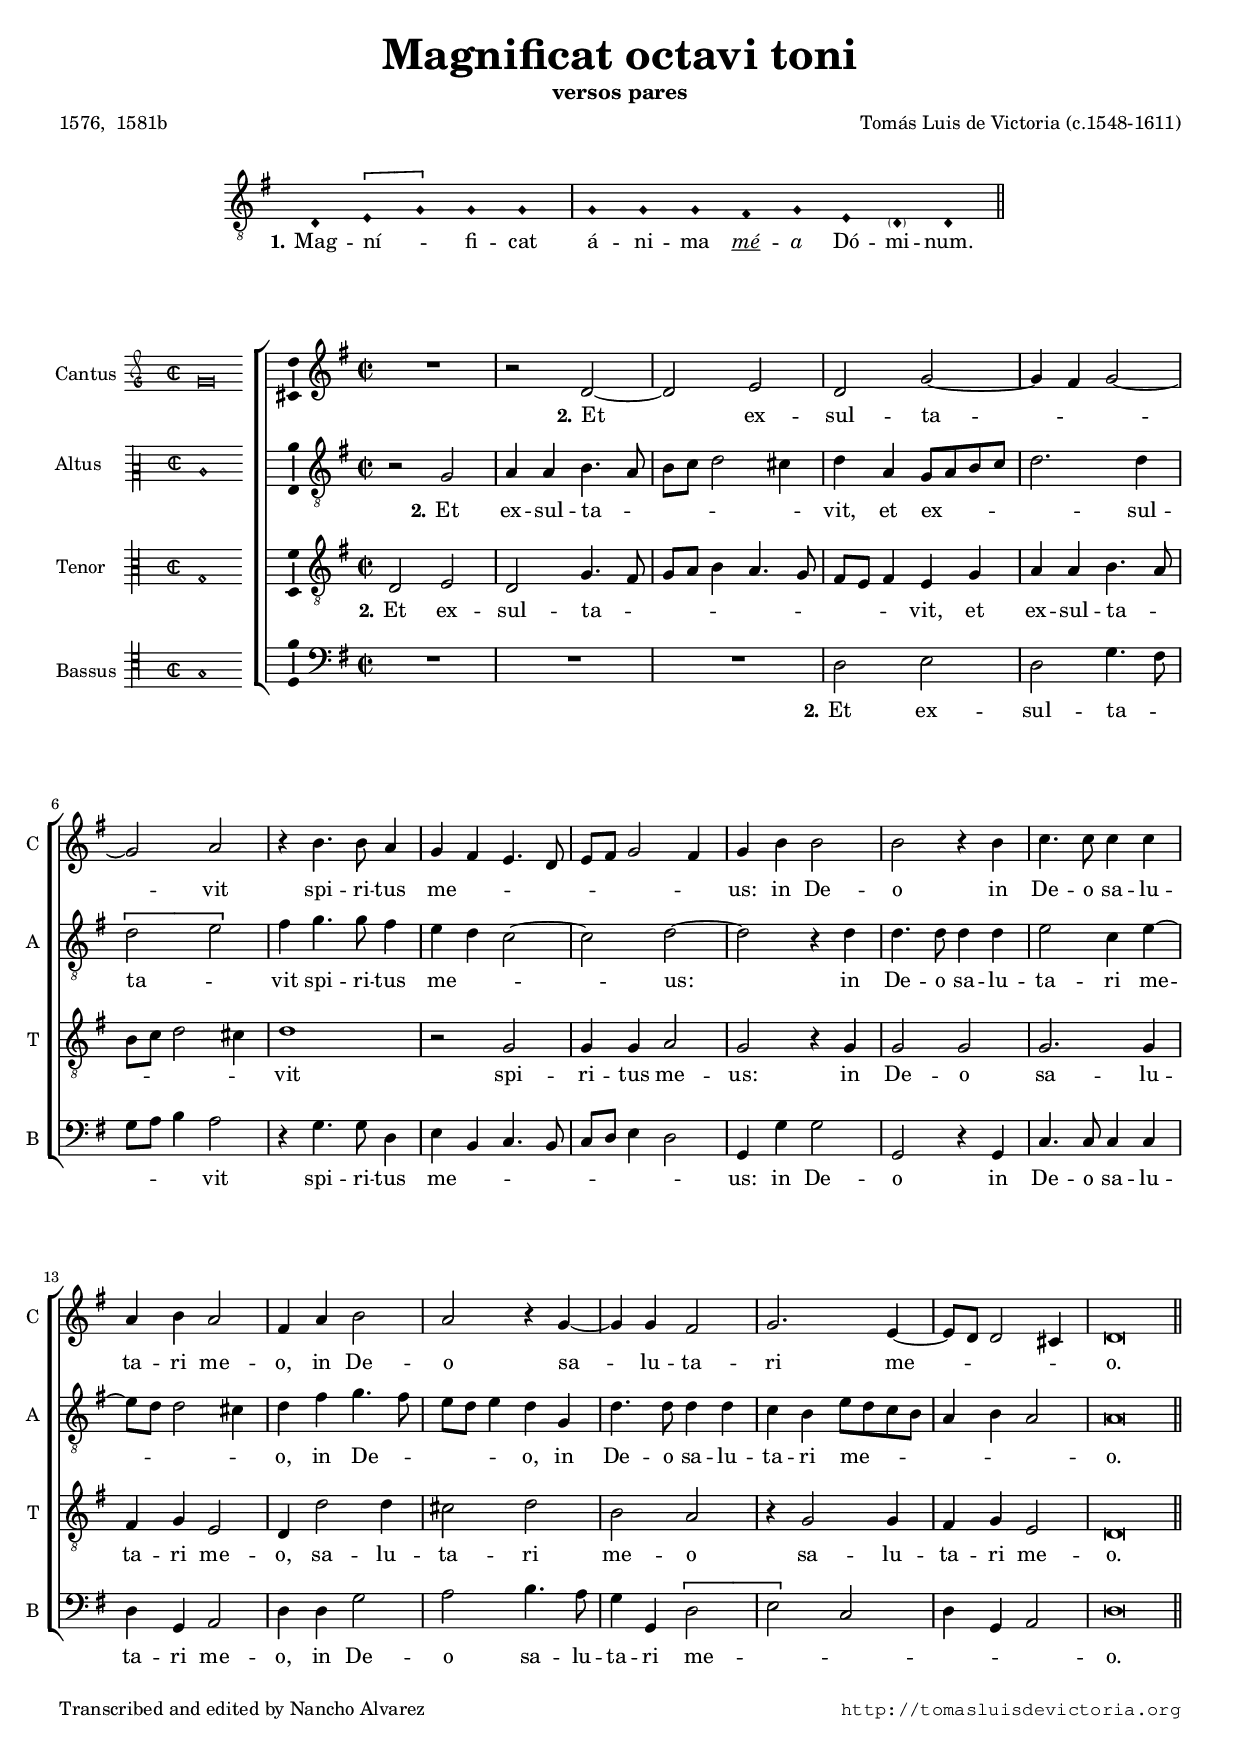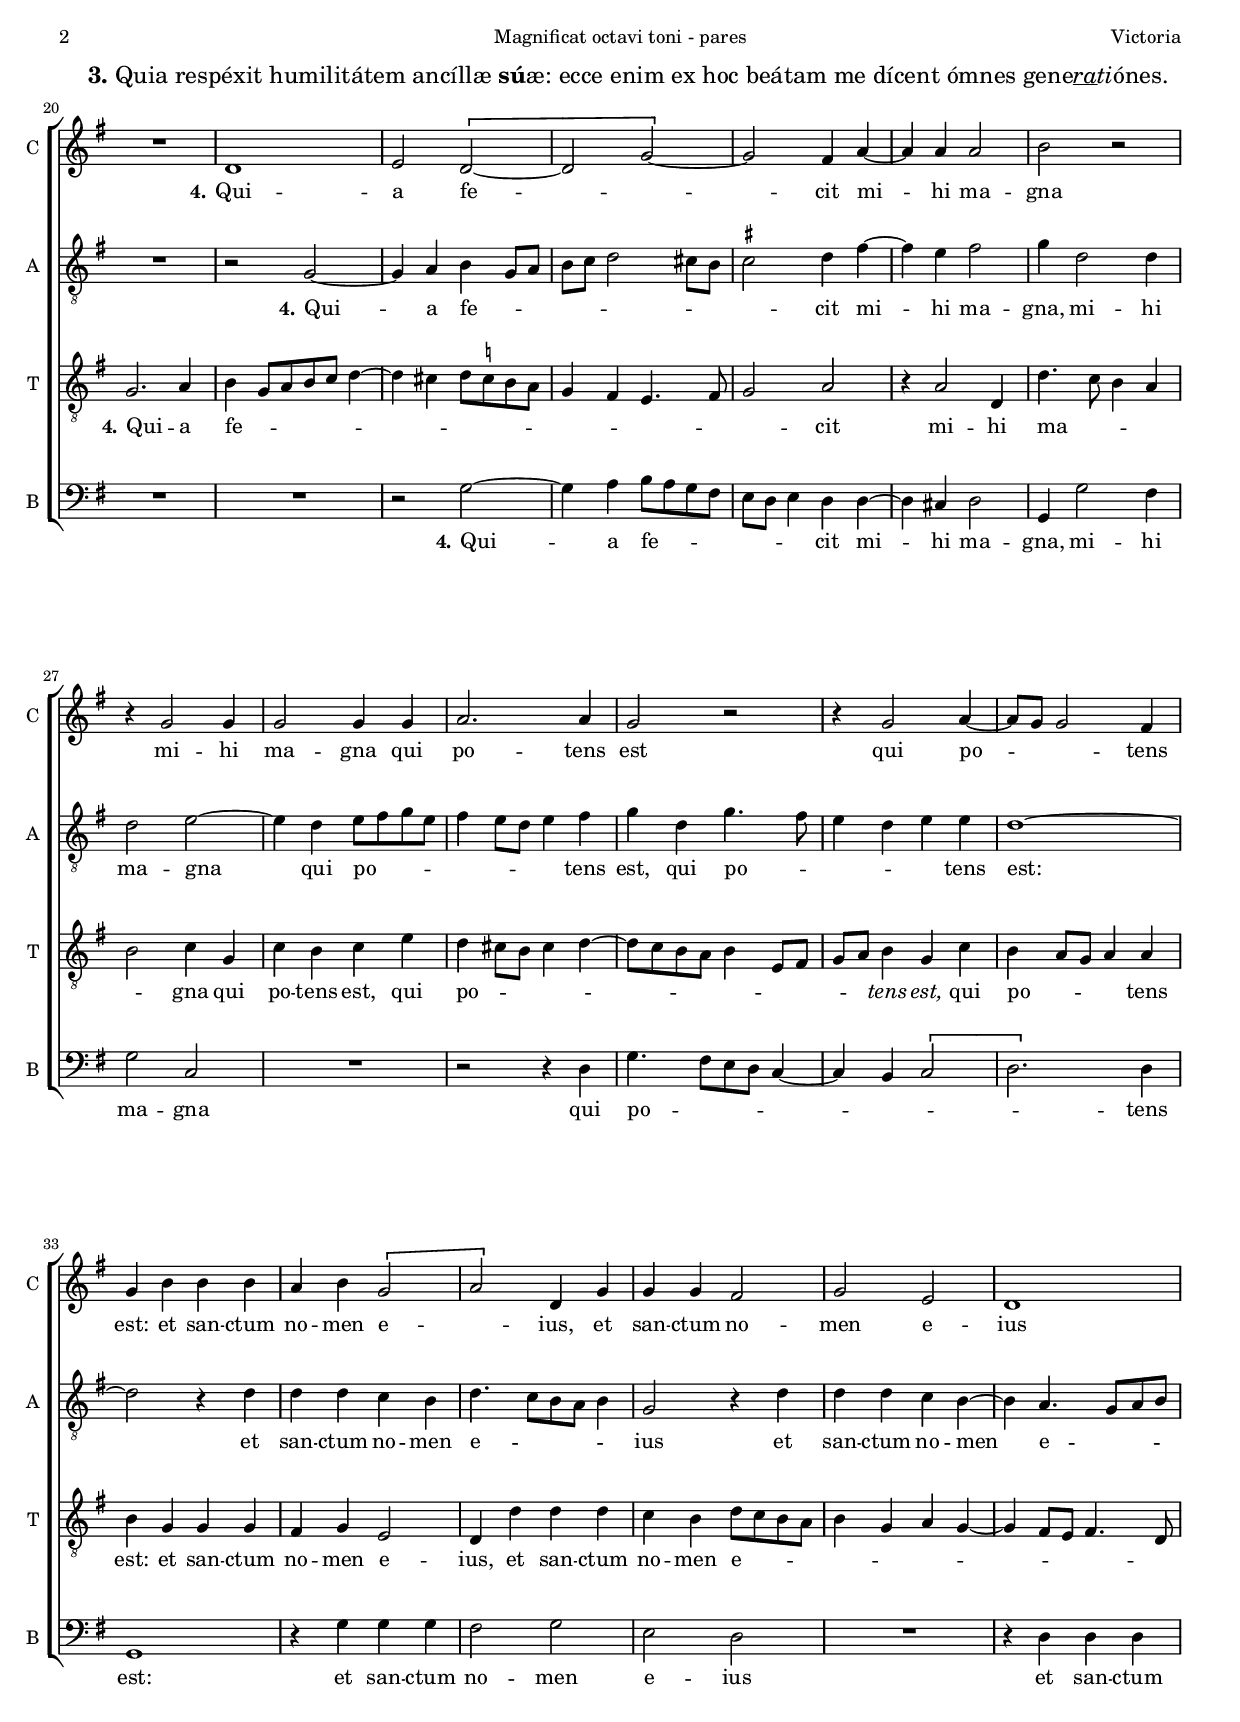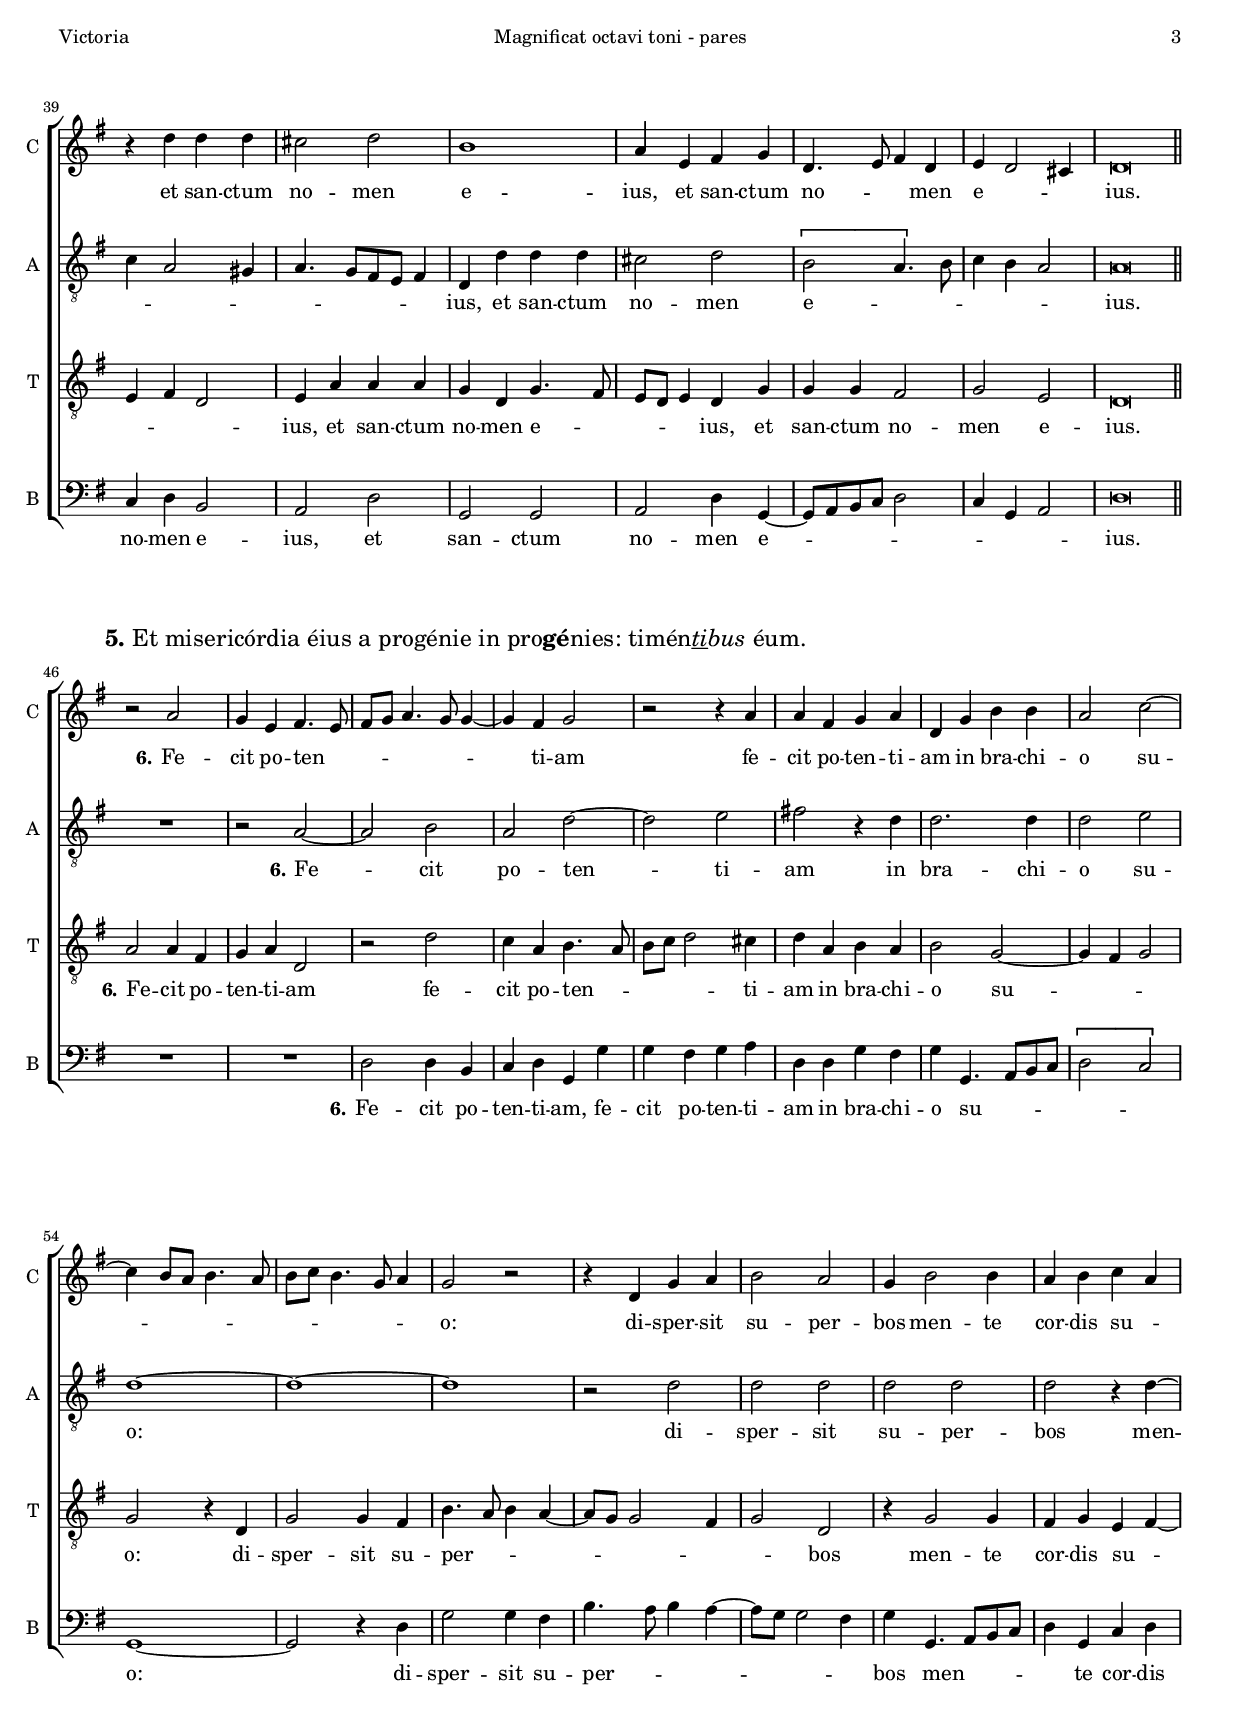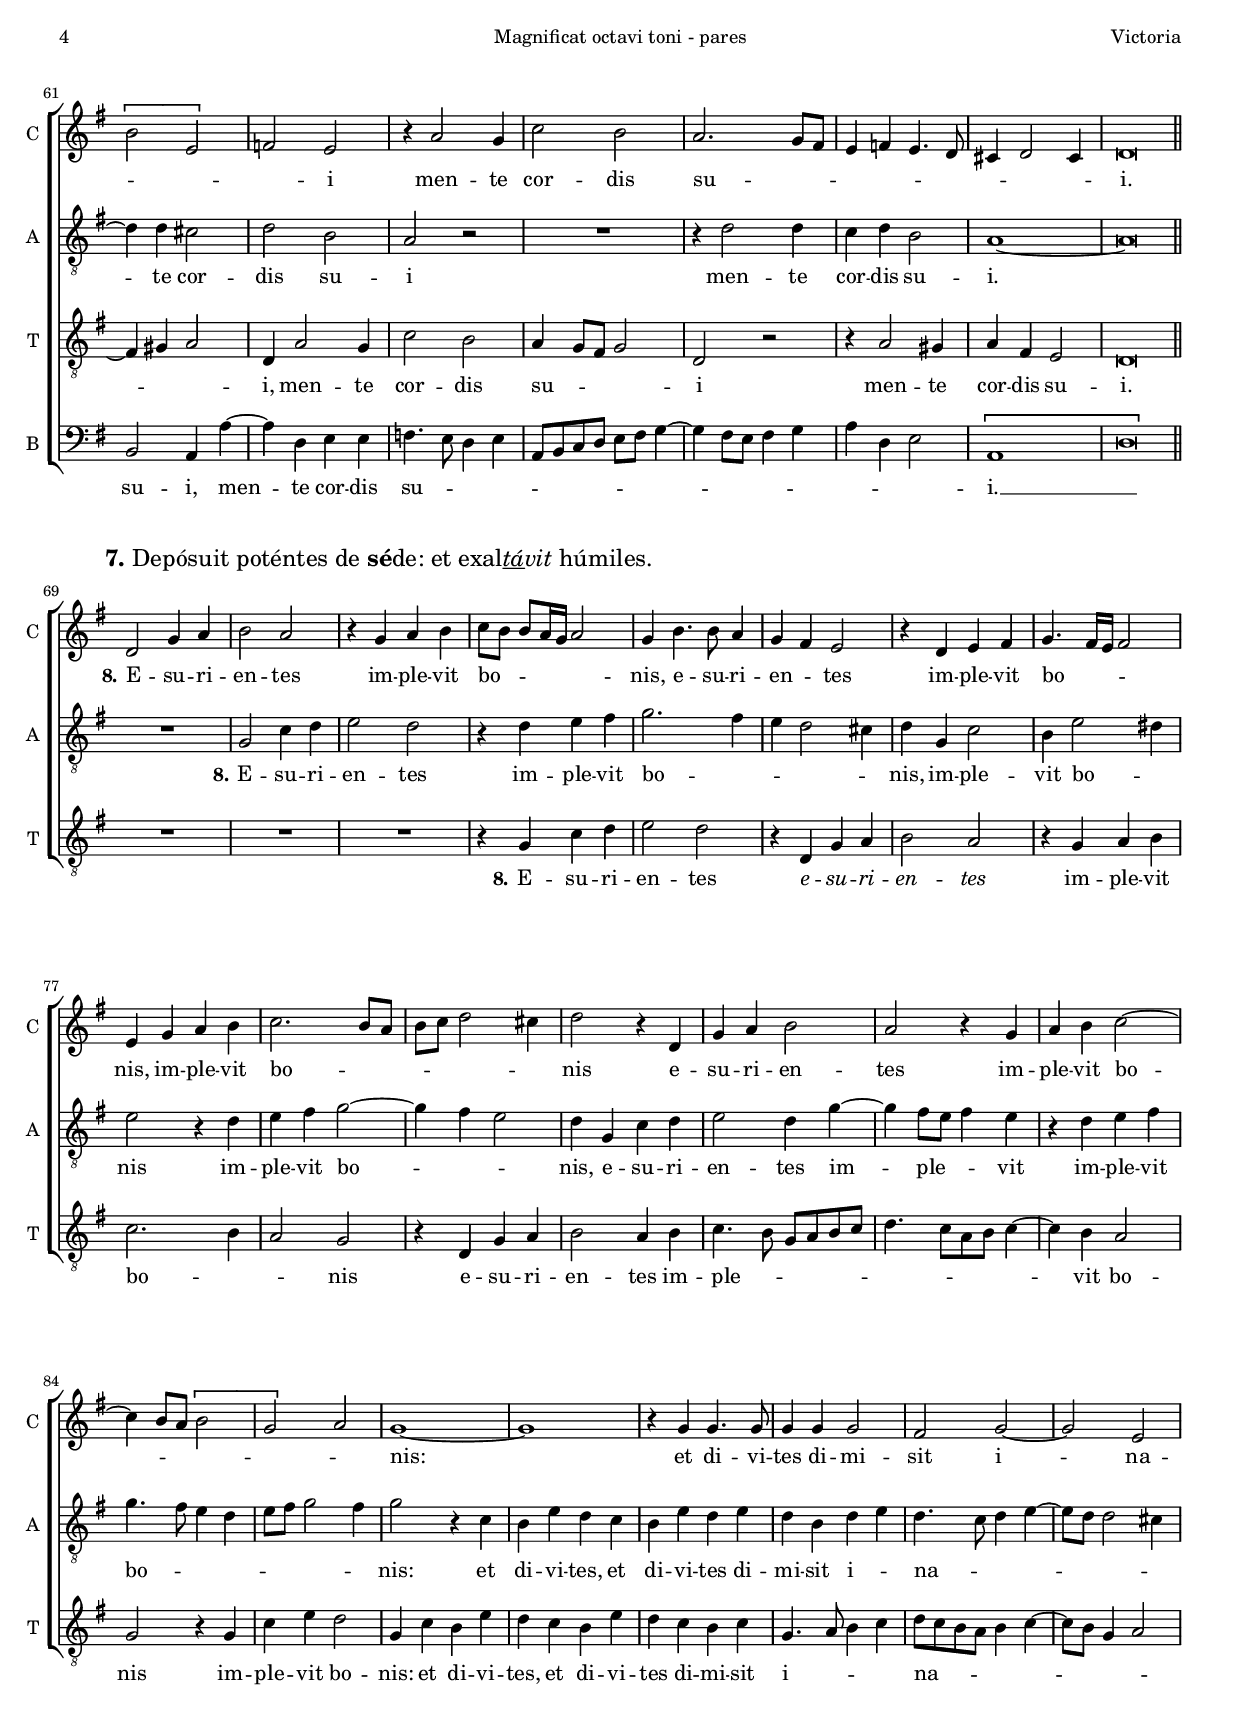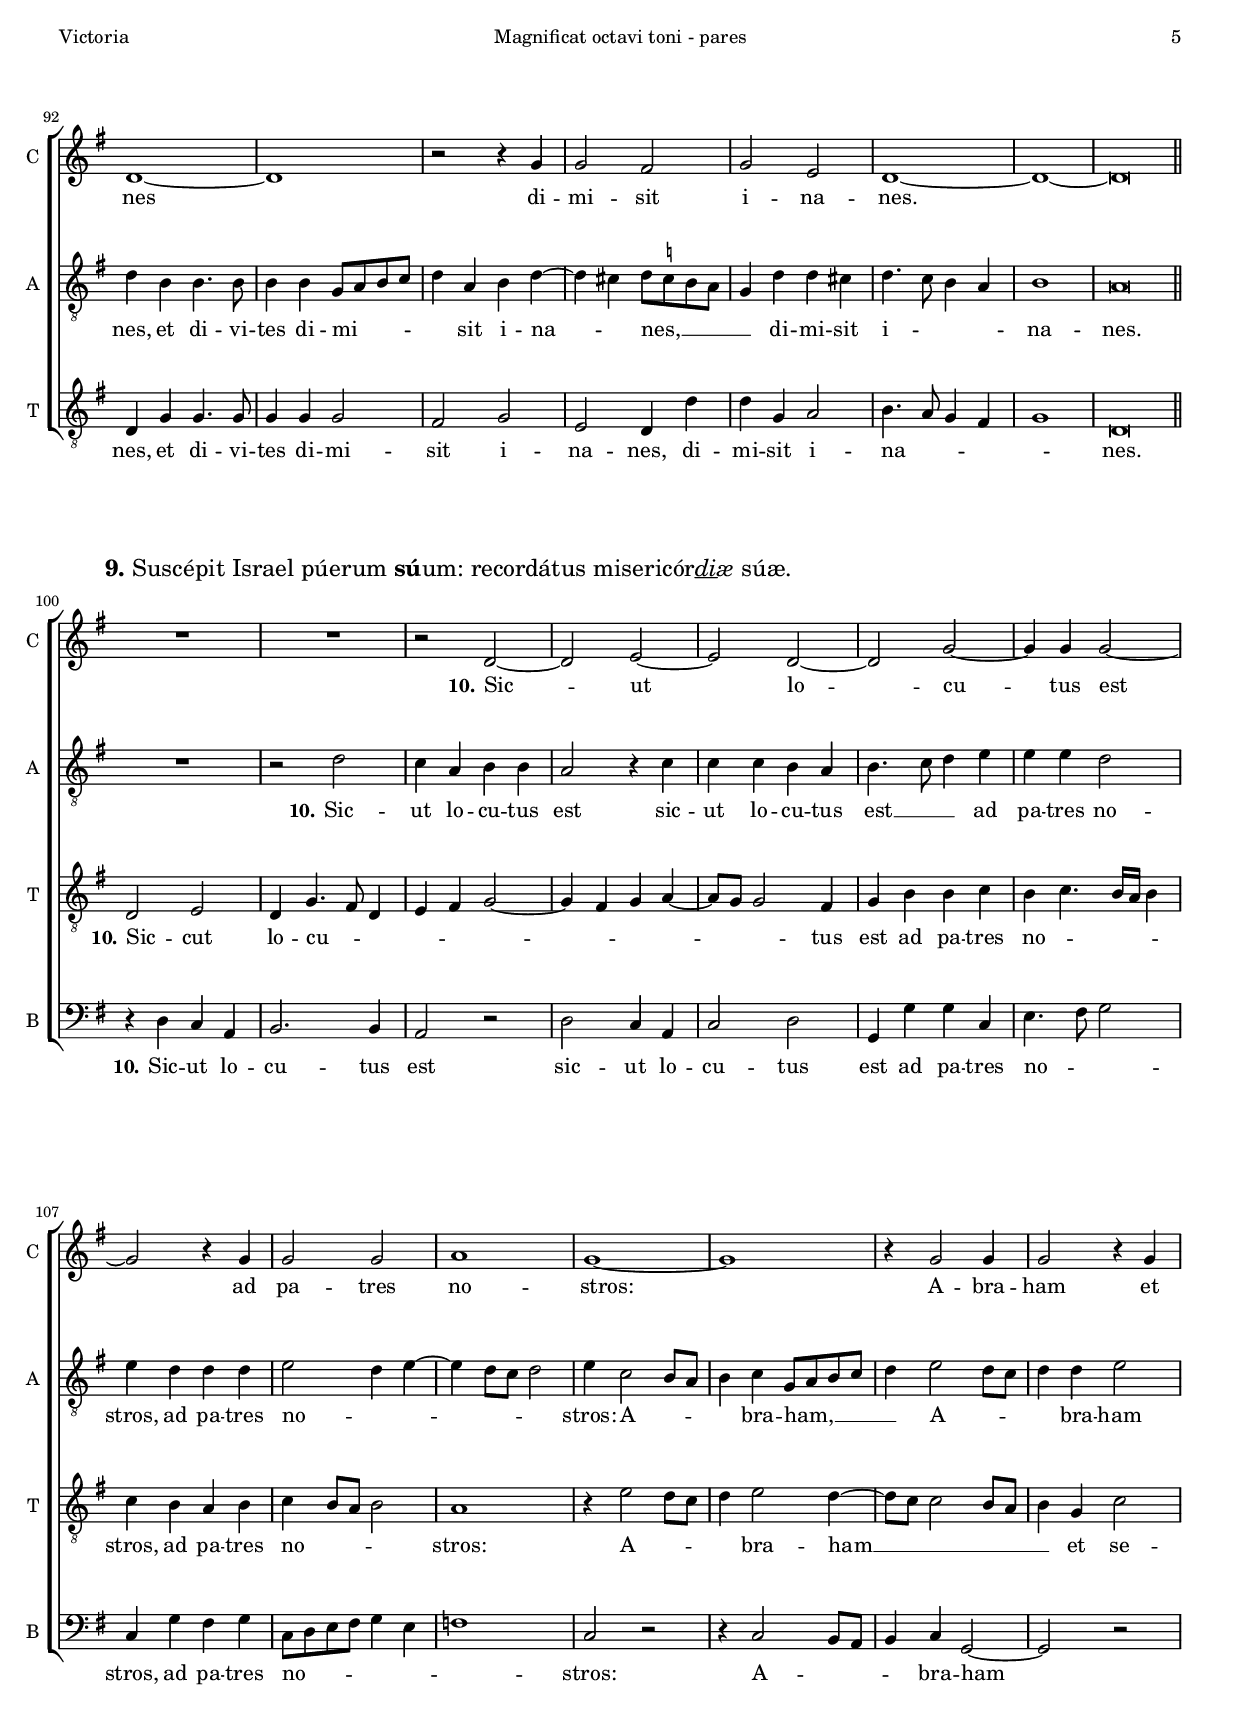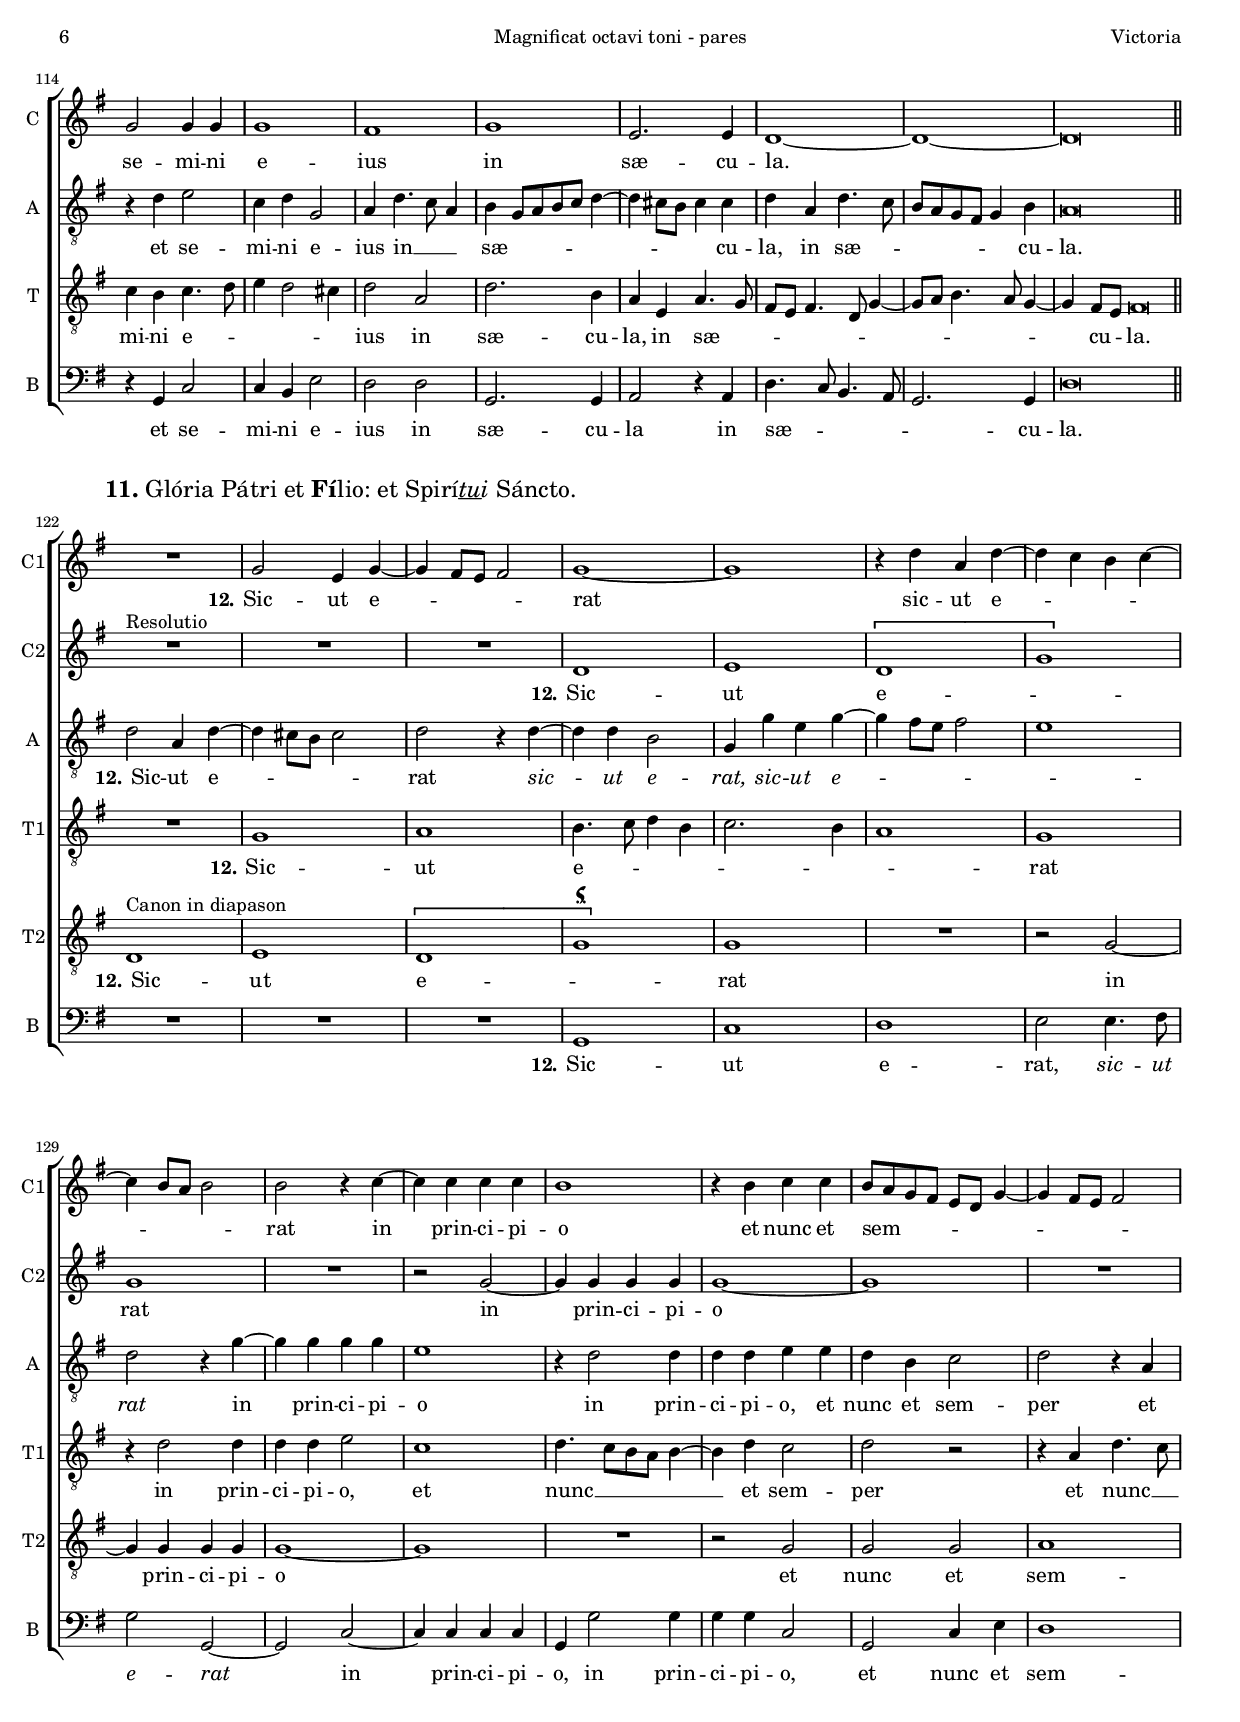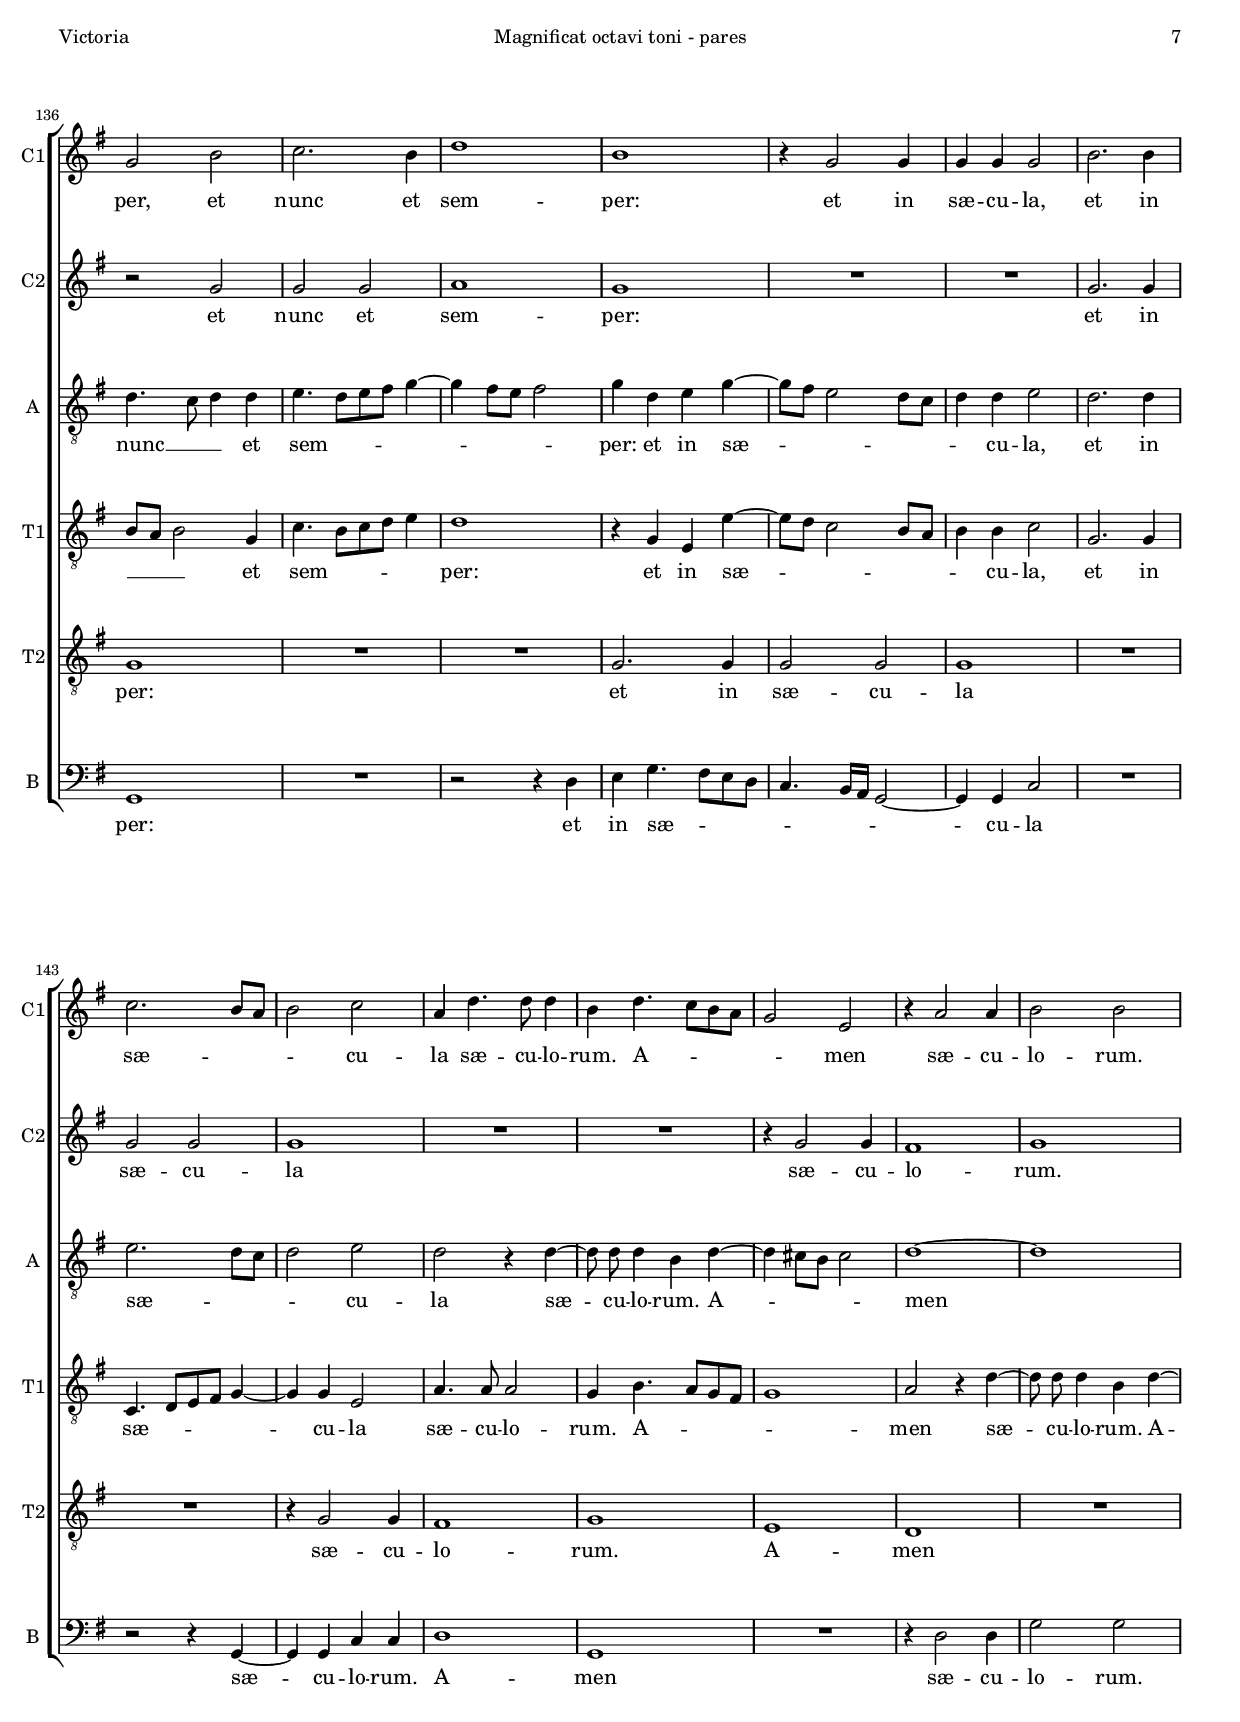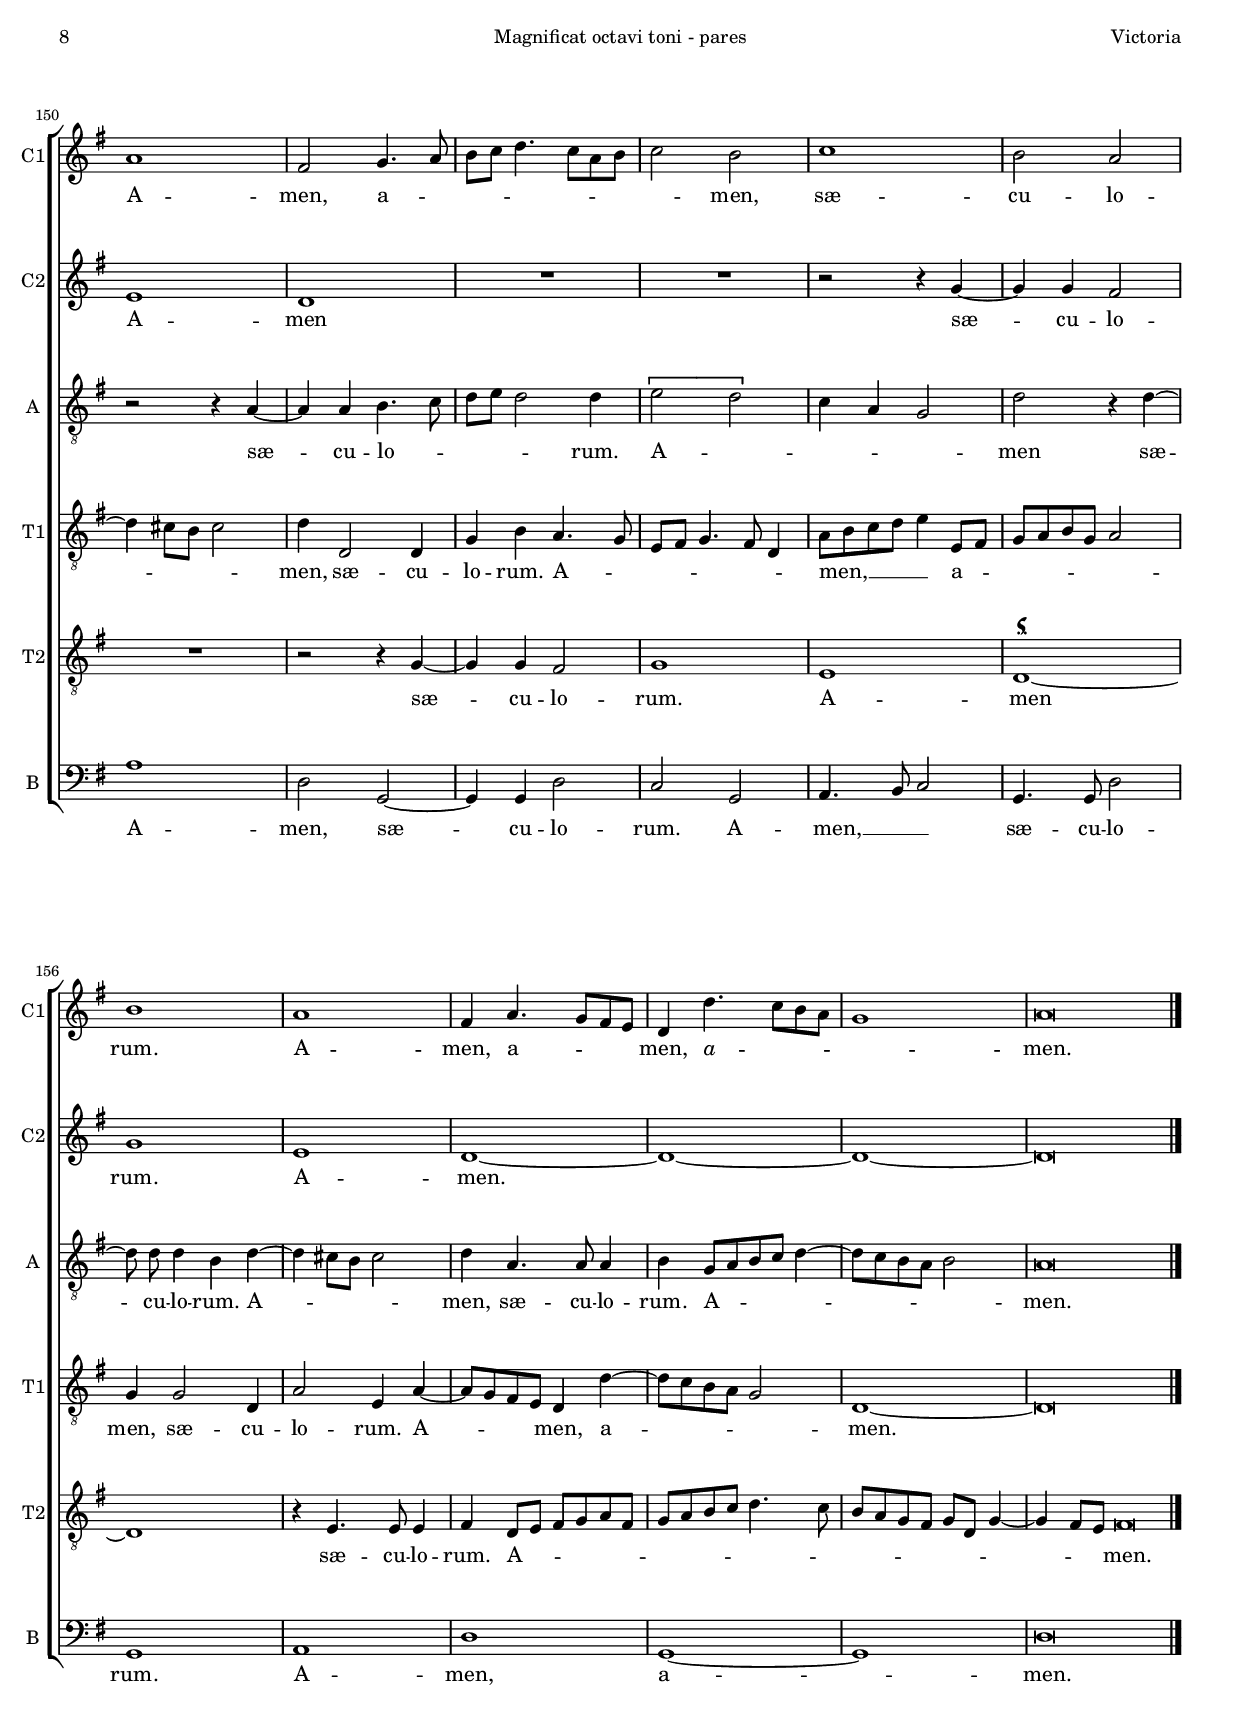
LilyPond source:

\version "2.18.0"

#(set-default-paper-size "a4")
#(set-global-staff-size 16.4)
#(ly:set-option 'point-and-click #f)
%mobile -s13.7 -i2.5 -m7

% Revisados los magnificat de 1581b en verano de 2023 con ayuda de Akari

italicas=\override LyricText.font-shape = #'italic
rectas=\override LyricText.font-shape = #'upright
ss=\once \set suggestAccidentals = ##t
incipitwidth = 20
mtempo={\tempo 4 = 100}
mtempob={\tempo 4 = 50}
mtempoc={\tempo 4 = 150}
mt=#(define-music-function (offset) (number?) ; move lyric text
      #{ \once \override LyricText.X-offset = -$offset #})

htitle="Magnificat octavi toni - pares"
hcomposer="Victoria"

\header {
	title=\markup{\fontsize #3 "Magnificat octavi toni"}
	subtitle="versos pares"
	%subsubtitle=\markup{\null \vspace #1 }
	composer="Tomás Luis de Victoria (c.1548-1611)"
        pdfauthor=\composer
	%opus="(-)"
	poet=\markup{"1576,  1581b"}
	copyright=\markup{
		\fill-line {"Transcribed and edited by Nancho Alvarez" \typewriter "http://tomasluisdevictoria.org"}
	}
%	tagline=""
}

\markup{\null \vspace #.4 }

\score {\transpose c' g {
<<
         \new Voice = "canto" {
         	 %\set Staff.instrumentName=""
                 \override Staff.TimeSignature.transparent = ##t
                 \override Stem.transparent = ##t
                 \set Score.timing = ##f
                 \override NoteHead.style = #'neomensural         
                 \clef "G_8" 
                 \key a \minor
                 g \[a c'\] c' c' \bar "|"
                 c' c' c' b c' a \parenthesize g g
                 \bar "||"
                 % g [a g] c c c c c d (c) c: c c c c c c b c a (g) g

         }
         \new Lyrics \lyricsto "canto" { 
                \set stanza = "1." Mag -- ní -- _  fi -- cat 
                á -- ni -- ma \markup{ \underline \italic "mé" } -- \markup{ \italic "a" } Dó -- mi -- num.
         }
>>
        }%transpose

\layout {
        \override LigatureBracket.padding = #1
        line-width=16\cm 
        indent=2.8\cm
        ragged-right = ##f
                %tablet line-width=13.5\cm
                %tablet indent=3.0\cm
}
}

%tablet \pageBreak



global={
  \override Score.RehearsalMark.self-alignment-X=#left
  \override Score.RehearsalMark.padding=#5
  \override Score.TimeSignature.break-visibility=#end-of-line-invisible
  \key c \major \time 2/2
               \skip 1*19 \bar "||" \break
		\skip 1*26 \bar "||" %\break
		\skip 1*23 \bar "||" \break
		\skip 1*31 \bar "||" \break
		\skip 1*22 \bar "||" \break
		\skip 1*40 \bar "|."
}

cantus=\relative c'' {
	R1*4/4
	r2 g ~
	g a
	g c ~
%5
	c4 b c2 ~
	c d
	r4 e4. e8 d4
	c b a4. g8
	a b c2 b4
%10
	c e e2
	e r4 e
	f4. f8 f4 f
	d e d2
	b4 d e2
%15
	d r4 c ~
	c c b2
	c2. a4 ~
	a8 g g2 fis4
	g\breve*1/2
%20
	\mark \markup{\hspace #-2 \concat {\bold "3." " Quia respéxit humilitátem ancíllæ " \bold "sú" "æ: ecce enim ex hoc beátam me dícent ómnes gene" \underline \italic "ra" \italic "ti" "ónes."}}
	%\override Score.RehearsalMark.padding = #2.5
	%\mark \markup{\column{\concat {\bold "3." " Quia respéxit humilitátem ancíllæ " \bold "sú" "æ:" } \raise #-1 \concat{ "ecce enim ex hoc beátam me dícent ómnes gene" \underline \italic "ra" \italic "ti" "ónes."}}}
	R1*4/4
	g1
	a2 \[g ~
	g c ~ \]
	c b4 d ~
%25
	d d d2
	e r
	r4 c2 c4
	c2 c4 c
	d2. d4
%30
	c2 r
	r4 c2 d4 ~
	d8 c c2 b4
	c e e e
	d e \[c2
%35
	d\] g,4 c
	c c b2
	c a
	g1
	r4 g' g g
%40
	fis2 g
	e1
	d4 a b c
	g4. a8 b4 g
	a g2 fis4
%45
	g\breve*1/2
	\mark \markup{\concat {\bold "5." " Et misericórdia éius a progénie in pro" \bold "gé" "nies: timén" \underline \italic "ti" \italic "bus" " éum."}}
	r2 d'
	c4 a b4. a8
	b c d4. c8 c4 ~
	c b c2
%50
	r r4 d
	d b c d
	g, c e e
	d2 f ~
	f4 e8 d e4. d8
%55
	e f e4. c8 d4
	c2 r
	r4 g c d
	e2 d
	c4 e2 e4
%60
	d e f d
	\[e2 a,\]
	bes a
	r4 d2 c4
	f2 e
%65
	d2. c8 b
	a4 bes a4. g8
	fis4 g2 fis4
	g\breve*1/2
	\mark \markup{\concat {\bold "7." " Depósuit poténtes de " \bold "sé" "de: et exal" \underline \italic "tá" \italic "vit" " húmiles."}}
	g2 c4 d
%70
	e2 d
	r4 c d e
	 f8[ e]  e[ d16 c] d2
	c4 e4. e8 d4
	c b a2
%75
	r4 g a b
	c4. b16 a b2
	a4 c d e
	f2. e8 d
	e f g2 fis4
%80
	g2 r4 g,
	c d e2
	d r4 c
	d e f2 ~
	f4 e8 d \[e2
%85
	c\] d
	c1 ~
	c
	r4 c c4. c8
	c4 c c2
%90
	b c ~
	c a
	g1 ~
	g
	r2 r4 c
%95
	c2 b
	c a
	g1 ~
	g ~
	g\breve*1/2
%100
	\mark \markup{\concat {\bold "9." " Suscépit Israel púerum " \bold "sú" "um: recordátus misericór" \underline \italic "di" \italic "æ" " súæ."}}
	R1*4/4
	R1*4/4
	r2 g ~
	g a ~
	a g ~
%105
	g c ~
	c4 c c2 ~
	c r4 c
	c2 c
	d1
%110
	c ~
	c
	r4 c2 c4
	c2 r4 c
	%\break
	c2 c4 c
%115
	c1
	b
	c
	a2. a4
	g1 ~
%120
	g ~
	g\breve*1/2
	\set Staff.shortInstrumentName="C1"
	\mark \markup{\concat {\bold "11." " Glória Pátri et " \bold "Fí" "lio: et Spirí" \underline \italic "tu" \italic "i" " Sáncto."}}
	R1*4/4
	c2 a4 c ~
	c b8 a b2
%125
	c1 ~
	c
	r4 g' d g ~
	g f e f ~
	f e8 d e2
%130
	e r4 f ~
	f f f f
	e1
	r4 e f f
	e8 d c b a g c4 ~
%135
	c b8 a b2
	c e
	f2. e4
	g1
	e
%140
	r4 c2 c4
	c c c2
	e2. e4
	f2. e8 d
	e2 f
%145
	d4 g4. g8 g4
	e g4. f8 e d
	c2 a
	r4 d2 d4
	e2 e
%150
	d1
	b2 c4. d8
	e f g4. f8 d e
	f2 e
	f1
%155
	e2 d
	e1
	d
	b4 d4. c8 b a
	g4 g'4. f8 e d
%160
	c1
	d\breve*1/2
}

cantusdos=\relative c'' {
	R1*4/4
	R1*4/4
	R1*4/4
	R1*4/4
%5
	R1*4/4
	R1*4/4
	R1*4/4
	R1*4/4
	R1*4/4
%10
	R1*4/4
	R1*4/4
	R1*4/4
	R1*4/4
	R1*4/4
%15
	R1*4/4
	R1*4/4
	R1*4/4
	R1*4/4
	R1*4/4
%20
	R1*4/4
	R1*4/4
	R1*4/4
	R1*4/4
	R1*4/4
%25
	R1*4/4
	R1*4/4
	R1*4/4
	R1*4/4
	R1*4/4
%30
	R1*4/4
	R1*4/4
	R1*4/4
	R1*4/4
	R1*4/4
%35
	R1*4/4
	R1*4/4
	R1*4/4
	R1*4/4
	R1*4/4
%40
	R1*4/4
	R1*4/4
	R1*4/4
	R1*4/4
	R1*4/4
%45
	R1*4/4
	R1*4/4
	R1*4/4
	R1*4/4
	R1*4/4
%50
	R1*4/4
	R1*4/4
	R1*4/4
	R1*4/4
	R1*4/4
%55
	R1*4/4
	R1*4/4
	R1*4/4
	R1*4/4
	R1*4/4
%60
	R1*4/4
	R1*4/4
	R1*4/4
	R1*4/4
	R1*4/4
%65
	R1*4/4
	R1*4/4
	R1*4/4
	R1*4/4
	R1*4/4
%70
	R1*4/4
	R1*4/4
	R1*4/4
	R1*4/4
	R1*4/4
%75
	R1*4/4
	R1*4/4
	R1*4/4
	R1*4/4
	R1*4/4
%80
	R1*4/4
	R1*4/4
	R1*4/4
	R1*4/4
	R1*4/4
%85
	R1*4/4
	R1*4/4
	R1*4/4
	R1*4/4
	R1*4/4
%90
	R1*4/4
	R1*4/4
	R1*4/4
	R1*4/4
	R1*4/4
%95
	R1*4/4
	R1*4/4
	R1*4/4
	R1*4/4
	R1*4/4
%100
	R1*4/4
	R1*4/4
	R1*4/4
	R1*4/4
	R1*4/4
%105
	R1*4/4
	R1*4/4
	R1*4/4
	R1*4/4
	R1*4/4
%110
	R1*4/4
	R1*4/4
	R1*4/4
	R1*4/4
	R1*4/4
%115
	R1*4/4
	R1*4/4
	R1*4/4
	R1*4/4
	R1*4/4
%120
	R1*4/4
	R1*4/4
	s4*0^\markup{"Resolutio"}
	R1*4/4
	R1*4/4
	R1*4/4
%125
	g1
	a
	\[g
	c\]
	c
%130
	R1*4/4
	r2 c ~
	c4 c c c
	c1 ~
	c
%135
	R1*4/4
	r2 c
	c c
	d1
	c
%140
	R1*4/4
	R1*4/4
	c2. c4
	c2 c
	c1
%145
	R1*4/4
	R1*4/4
	r4 c2 c4
	b1
	c
%150
	a
	g
	R1*4/4
	R1*4/4
	r2 r4 c ~
%155
	c c b2
	c1
	a
	g ~
	g ~
%160
	g ~
	g\breve*1/2
}

altus=\relative c' {
	r2 c
	d4 d e4. d8
	e f g2 fis4
	g d c8 d e f
%5
	g2. g4
	\[g2 a\]
	b4 c4. c8 b4
	a g f2 ~
	f g ~
%10
	g r4 g
	g4. g8 g4 g
	a2 f4 a ~
	a8 g g2 fis4
	g b c4. b8
%15
	a g a4 g c,
	g'4. g8 g4 g
	f e a8 g f e
	d4 e d2
	d\breve*1/2
%20
	R1*4/4
	r2 c ~
	c4 d e c8 d
	e f g2 fis8 e
	\ss fis2 g4 b ~
%25
	b a b2
	c4 g2 g4
	g2 a ~
	a4 g a8 b c a
	b4 a8 g a4 b
%30
	c g c4. b8
	a4 g a a
	g1 ~
	g2 r4 g
	g g f e
%35
	g4.  f8[ e d] e4
	c2 r4 g'
	g g f e ~
	e d4. c8 d e
	f4 d2 cis4
%40
	d4.  c8[ b a] b4
	g g' g g
	fis2 g
	\[e d4.\] e8
	f4 e d2
%45
	d\breve*1/2
	R1*4/4
	r2 d ~
	d e
	d g ~
%50
	g a
	b! r4 g
	g2. g4
	g2 a
	g1 ~
%55
	g ~
	g
	r2 g
	g g
	g g
%60
	g r4 g ~
	g g fis2
	g e
	d r
	R1*4/4
%65
	r4 g2 g4
	f g e2
	d1 ~
	d\breve*1/2
	R1*4/4
%70
	c2 f4 g
	a2 g
	r4 g a b
	c2. b4
	a g2 fis4
%75
	g c, f2
	e4 a2 gis4
	a2 r4 g
	a b c2 ~
	c4 b a2
%80
	g4 c, f g
	a2 g4 c ~
	c b8 a b4 a
	r g a b
	c4. b8 a4 g
%85
	a8 b c2 b4
	c2 r4 f,
	e a g f
	e a g a
	g e g a
%90
	g4. f8 g4 a ~
	a8 g g2 fis4
	g e e4. e8
	e4 e c8 d e f
	g4 d e g ~
%95
	g fis g8 \ss f e d
	c4 g' g fis
	g4. f8 e4 d
	e1
	d\breve*1/2
%100
	R1*4/4
	r2 g
	f4 d e e
	d2 r4 f
	f f e d
%105
	e4. f8 g4 a
	a a g2
	a4 g g g
	a2 g4 a ~
	a g8 f g2
%110
	a4 f2 e8 d
	e4 f c8 d e f
	g4 a2 g8 f
	g4 g a2
	r4 g a2
%115
	f4 g c,2
	d4 g4. f8 d4
	e  c8[ d e f] g4 ~
	g fis8 e fis4 fis
	g d g4. f8
%120
	e d c b c4 e
	d\breve*1/2
	g2 d4 g ~
	g fis8 e fis2
	g r4 g ~
%125
	g g e2
	c4 c' a c ~
	c b8 a b2
	a1
	g2 r4 c ~
%130
	c c c c
	a1
	r4 g2 g4
	g g a a
	g e f2
%135
	g r4 d
	g4. f8 g4 g
	a4.  g8[ a b] c4 ~
	c b8 a b2
	c4 g a c ~
%140
	c8 b a2 g8 f
	g4 g a2
	g2. g4
	a2. g8 f
	g2 a
%145
	g r4 g ~
	\set Staff.autoBeaming = ##f
	g8 g g4 e g ~
	\set Staff.autoBeaming = ##t
	g fis8 e fis2
	g1 ~
	g
%150
	r2 r4 d ~
	d d e4. f8
	g a g2 g4
	\[a2 g\]
	f4 d c2
%155
	g' r4 g ~
	g8 \noBeam g g4 e g ~
	g fis8 e fis2
	g4 d4. d8 d4
	e  c8[ d e f] g4 ~
%160
	g8 f e d e2
	d\breve*1/2
}

tenor=\relative c' {
	g2 a
	g c4. b8
	c d e4 d4. c8
	b a b4 a c
%5
	d d e4. d8
	e f g2 fis4
	g1
	r2 c,
	c4 c d2
%10
	c r4 c
	c2 c
	c2. c4
	b c a2
	g4 g'2 g4
%15
	fis2 g
	e d
	r4 c2 c4
	b c a2
	g\breve*1/2
%20
	c2. d4
	e  c8[ d e f] g4 ~
	g fis g8 \ss f e d
	c4 b a4. b8
	c2 d
%25
	r4 d2 g,4
	g'4. f8 e4 d
	e2 f4 c
	f e f a
	g fis8 e fis4 g ~
%30
	g8 f e d e4 a,8 b
	c d e4 c f
	e d8 c d4 d
	e c c c
	b c a2
%35
	g4 g' g g
	f e g8 f e d
	e4 c d c ~
	c b8 a b4. g8
	a4 b g2
%40
	a4 d d d
	c g c4. b8
	a g a4 g c
	c c b2
	c a
%45
	g\breve*1/2
	d'2 d4 b
	c d g,2
	r g'
	f4 d e4. d8
%50
	e f g2 fis4
	g d e d
	e2 c ~
	c4 b c2
	c r4 g
%55
	c2 c4 b
	e4. d8 e4 d ~
	d8 c c2 b4
	c2 g
	r4 c2 c4
%60
	b c a b ~
	b cis d2
	g,4 d'2 c4
	f2 e
	d4 c8 b c2
%65
	g r
	r4 d'2 cis4
	d b a2
	g\breve*1/2
	R1*4/4
%70
	R1*4/4
	R1*4/4
	r4 c f g
	a2 g
	r4 g, c d
%75
	e2 d
	r4 c d e
	f2. e4
	d2 c
	r4 g c d
%80
	e2 d4 e
	f4. e8 c d e f
	g4.  f8[ d e] f4 ~
	f e d2
	c r4 c
%85
	f a g2
	c,4 f e a
	g f e a
	g f e f
	c4. d8 e4 f
%90
	g8 f e d e4 f ~
	f8 e c4 d2
	g,4 c c4. c8
	c4 c c2
	b c
%95
	a g4 g'
	g c, d2
	e4. d8 c4 b
	c1
	g\breve*1/2
%100
	g2 a
	g4 c4. b8 g4
	a b c2 ~
	c4 b c d ~
	d8 c c2 b4
%105
	c e e f
	e f4. e16 d e4
	f e d e
	f e8 d e2
	d1
%110
	r4 a'2 g8 f
	g4 a2 g4 ~
	g8 f f2 e8 d
	e4 c f2
	f4 e f4. g8
%115
	a4 g2 fis4
	g2 d
	g2. e4
	d a d4. c8
	b a b4. g8 c4 ~
%120
	c8 d e4. d8 c4 ~
	c b8 a \mtempob b\breve*1/4 \mtempo 
	\set Staff.shortInstrumentName="T1"
	R1*4/4
	c1
	d
%125
	e4. f8 g4 e
	f2. e4
	d1
	c
	r4 g'2 g4
%130
	g g a2
	f1
	g4.  f8[ e d] e4 ~
	e g f2
	g r
%135
	r4 d g4. f8
	e d e2 c4
	f4.  e8[ f g] a4
	g1
	r4 c, a a' ~
%140
	a8 g f2 e8 d
	e4 e f2
	c2. c4
	f,4.  g8[ a b] c4 ~
	c c a2
%145
	d4. d8 d2
	c4 e4. d8 c b
	c1
	d2 r4 g ~
	\set Staff.autoBeaming = ##f
	g8 g g4 e g ~
	\set Staff.autoBeaming = ##t
%150
	g fis8 e fis2
	g4 g,2 g4
	c e d4. c8
	a b c4. b8 g4
	d'8 e f g a4 a,8 b
%155
	c d e c d2
	c4 c2 g4
	d'2 a4 d ~
	d8 c b a g4 g' ~
	g8 f e d c2
%160
	g1 ~
	g\breve*1/2 

}

tenordos=\relative c' {
	R1*4/4
	R1*4/4
	R1*4/4
	R1*4/4
%5
	R1*4/4
	R1*4/4
	R1*4/4
	R1*4/4
	R1*4/4
%10
	R1*4/4
	R1*4/4
	R1*4/4
	R1*4/4
	R1*4/4
%15
	R1*4/4
	R1*4/4
	R1*4/4
	R1*4/4
	R1*4/4
%20
	R1*4/4
	R1*4/4
	R1*4/4
	R1*4/4
	R1*4/4
%25
	R1*4/4
	R1*4/4
	R1*4/4
	R1*4/4
	R1*4/4
%30
	R1*4/4
	R1*4/4
	R1*4/4
	R1*4/4
	R1*4/4
%35
	R1*4/4
	R1*4/4
	R1*4/4
	R1*4/4
	R1*4/4
%40
	R1*4/4
	R1*4/4
	R1*4/4
	R1*4/4
	R1*4/4
%45
	R1*4/4
	R1*4/4
	R1*4/4
	R1*4/4
	R1*4/4
%50
	R1*4/4
	R1*4/4
	R1*4/4
	R1*4/4
	R1*4/4
%55
	R1*4/4
	R1*4/4
	R1*4/4
	R1*4/4
	R1*4/4
%60
	R1*4/4
	R1*4/4
	R1*4/4
	R1*4/4
	R1*4/4
%65
	R1*4/4
	R1*4/4
	R1*4/4
	R1*4/4
	R1*4/4
%70
	R1*4/4
	R1*4/4
	R1*4/4
	R1*4/4
	R1*4/4
%75
	R1*4/4
	R1*4/4
	R1*4/4
	R1*4/4
	R1*4/4
%80
	R1*4/4
	R1*4/4
	R1*4/4
	R1*4/4
	R1*4/4
%85
	R1*4/4
	R1*4/4
	R1*4/4
	R1*4/4
	R1*4/4
%90
	R1*4/4
	R1*4/4
	R1*4/4
	R1*4/4
	R1*4/4
%95
	R1*4/4
	R1*4/4
	R1*4/4
	R1*4/4
	R1*4/4
%100
	R1*4/4
	R1*4/4
	R1*4/4
	R1*4/4
	R1*4/4
%105
	R1*4/4
	R1*4/4
	R1*4/4
	R1*4/4
	R1*4/4
%110
	R1*4/4
	R1*4/4
	R1*4/4
	R1*4/4
	R1*4/4
%115
	R1*4/4
	R1*4/4
	R1*4/4
	R1*4/4
	R1*4/4
%120
	R1*4/4
	R1*4/4
	s4*0^\markup{"Canon in diapason" }
	g1
	a
	\[g
%125
	s4*0^\markup{\hspace #1 \fontsize #-2 \musicglyph "scripts.usignumcongruentiae"}
	c1\]
	c
	R1*4/4
	r2 c ~
	c4 c c c
%130
	c1 ~
	c
	R1*4/4
	r2 c
	c c
%135
	d1
	c
	R1*4/4
	R1*4/4
	c2. c4
%140
	c2 c
	c1
	R1*4/4
	R1*4/4
	r4 c2 c4
%145
	b1
	c
	a
	g
	R1*4/4
%150
	R1*4/4
	r2 r4 c ~
	c c b2
	c1
	a
%155
	s4*0^\markup{\hspace #1 \fontsize #-2 \musicglyph "scripts.usignumcongruentiae"} ~
	g1
	g
	r4 a4. a8 a4
	b g8 a b c d b
	c d e f g4. f8
%160
	e d c b c g c4 ~
	c b8 a \mtempob b\breve*1/4
}

bassus=\relative c' {
	R1*4/4
	R1*4/4
	R1*4/4
	g2 a
%5
	g c4. b8
	c d e4 d2
	r4 c4. c8 g4
	a e f4. e8
	f g a4 g2
%10
	c,4 c' c2
	c, r4 c
	f4. f8 f4 f
	g c, d2
	g4 g c2
%15
	d e4. d8
	c4 c, \[g'2
	a\] f
	g4 c, d2
	g\breve*1/2
%20
	R1*4/4
	R1*4/4
	r2 c ~
	c4 d e8 d c b
	a g a4 g g ~
%25
	g fis g2
	c,4 c'2 b4
	c2 f,
	R1*4/4
	r2 r4 g
%30
	c4.  b8[ a g] f4 ~
	f e \[f2
	g2.\] g4
	c,1
	r4 c' c c
%35
	b2 c
	a g
	R1*4/4
	r4 g g g
	f g e2
%40
	d g
	c, c
	d g4 c, ~
	c8 d e f g2
	f4 c d2
%45
	g\breve*1/2
	R1*4/4
	R1*4/4
	g2 g4 e
	f g c, c'
%50
	c b c d
	g, g c b
	c c,4. d8 e f
	\[g2 f\] 
	c1 ~
	c2 r4 g'
%55
	c2 c4 b
	e4. d8 e4 d ~
	d8 c c2 b4
	c c,4. d8 e f
	g4 c, f g
%60
	e2 d4 d' ~
	d g, a a
	bes4. a8 g4 a
	d,8 e f g a b c4 ~
	c b8 a b4 c
%65
	d g, a2
	\[d,1 % ligadura \[d1 g\] en 1581b
	g\breve*1/2\]
	R1*4/4
%70
	R1*4/4
	R1*4/4
	R1*4/4
	R1*4/4
	R1*4/4
%75
	R1*4/4
	R1*4/4
	R1*4/4
	R1*4/4
	R1*4/4
%80
	R1*4/4
	R1*4/4
	R1*4/4
	R1*4/4
	R1*4/4
%85
	R1*4/4
	R1*4/4
	R1*4/4
	R1*4/4
	R1*4/4
%90
	R1*4/4
	R1*4/4
	R1*4/4
	R1*4/4
	R1*4/4
%95
	R1*4/4
	R1*4/4
	R1*4/4
	R1*4/4
	R1*4/4
%100
	r4 g f d
	e2. e4
	d2 r
	g f4 d
	f2 g
%105
	c,4 c' c f,
	a4. b8 c2
	f,4 c' b c
	f,8 g a b c4 a
	bes1
%110
	f2 r
	r4 f2 e8 d
	e4 f c2 ~
	c r
	r4 c f2
%115
	f4 e a2
	g g
	c,2. c4
	d2 r4 d
	g4. f8 e4. d8
%120
	c2. c4
	g'\breve*1/2
	R1*4/4
	R1*4/4
	R1*4/4
%125
	c,1
	f
	g
	a2 a4. b8
	c2 c, ~
%130
	c f ~
	f4 f f f
	c c'2 c4
	c c f,2
	c f4 a
%135
	g1
	c,
	R1*4/4
	r2 r4 g'
	a c4. b8 a g
%140
	f4. e16 d c2 ~
	c4 c f2
	R1*4/4
	r2 r4 c ~
	c c f f
%145
	g1
	c,
	R1*4/4
	r4 g'2 g4
	c2 c
%150
	d1
	g,2 c, ~
	c4 c g'2
	f c
	d4. e8 f2
%155
	c4. c8 g'2
	c,1
	d
	g
	c, ~
%160
	c
	g'\breve*1/2
}

textocantus=\lyricmode{
\set stanza = "2."
Et _ ex -- sul -- ta -- _ _ _ _ vit
spi -- ri -- tus \mt #.5 me -- _ _ _ _ _ _ _ us:
in De -- o
in De -- o sa -- lu -- ta -- ri me -- o,
in De -- o sa -- _ lu -- ta -- ri \mt #.2 me -- _ _ _ _ o.
\set stanza = "4."
Qui -- a fe -- _ _ _ cit mi -- _ hi ma -- gna
mi -- hi ma -- gna qui po -- tens est
qui po -- _ _ _ tens est:
et san -- ctum no -- men e -- _ ius,
%\italicas en 1581b
et san -- ctum no -- men e -- ius
et san -- ctum no -- men e -- ius,
%\rectas
et san -- ctum \mt #.2 no -- _ _ men e -- _ _ \mt #.8 ius.
\set stanza = "6."
Fe -- cit po -- \mt #.2 ten -- _ _ _ _ _ _ _ ti -- am
fe -- cit po -- ten -- ti -- am in bra -- chi -- o \mt #.2 su -- _ _ _ _ _ _ _ _ _ _ o:
di -- sper -- sit su -- per -- bos
men -- te cor -- dis \mt #.2 su -- _ _ _ _ i
men -- te cor -- dis su -- _ _ _ _ _ _ _ _ _ i.
\set stanza = "8."
\mt #0 E -- su -- ri -- en -- tes
im -- ple -- vit \mt #.1 bo -- _ _ _ _ _ nis,
e -- su -- ri -- \mt #.3 en -- _ tes
im -- ple -- vit
bo -- _ _ _ nis,
%\italicas en 1581b
im -- ple -- vit \mt #.1 bo -- _ _ _ _ _ _ nis
%\rectas
e -- su -- ri -- en -- tes
im -- ple -- vit bo -- _ _ _ _ _ _ nis: _
et di -- vi -- tes di -- mi -- sit i -- _ na -- \mt #.5 nes _
di -- mi -- sit i -- na -- \mt #.5 nes. _ _ 
\set stanza = "10."
Sic -- _ ut _ lo -- _ cu -- _ tus est _
ad pa -- tres no -- \mt #.5 stros: _
A -- bra -- ham et se -- mi -- ni e -- ius 
in sæ -- cu -- la. _ _ 
\set stanza = "12."
Sic -- ut e -- _ _ _ _ rat _
%\italicas 1581b
sic -- ut e -- _ _ _ _ _ _ _ _ rat
%\rectas
in _ prin -- ci -- pi -- o
et nunc et sem -- _ _ _ _ _ _ _ _ _ _ per,
%\italicas 1581b
et nunc et sem -- per:
%\rectas
et in sæ -- cu -- la,
et in \mt #.4 sæ -- _ _ _ cu -- la
sæ -- cu -- lo -- rum.
A -- _ _ _ _ men
%\italicas % 1581b
sæ -- cu -- lo -- rum. A -- men,
%\rectas
a -- _ _ _ _ _ _ _ _ men,
sæ -- cu -- lo -- rum.
A -- men,
a -- _ _ _ men, \italicas a -- _ _ _ _ \rectas \mt #1.5 men.
% en 1576 hay una repeticion menos
}

textocantusdos=\lyricmode{
\set stanza = "12."
Sic -- ut e -- _ rat
in _ prin -- ci -- pi -- o _
et nunc et sem -- per:
et in sæ -- cu -- la
sæ -- cu -- lo -- rum.
A -- men
sæ -- _ cu -- lo -- rum.
A -- \mt #.5 men. _ _ _ 
}

textoaltus=\lyricmode{
\set stanza = "2."
Et ex -- sul -- ta -- _ _ _ _ _ vit,
et ex -- _ _ _ _ sul -- ta -- _ vit
spi -- ri -- tus
\mt #.5 me -- _ _ _ us: _
in De -- o sa -- lu -- ta -- ri \mt #.5 me -- _ _ _ _ o,
in \mt #.2 De -- _ _ _ _ o,
in De -- o sa -- lu -- ta -- ri me -- _ _ _ _ _ _ o.
\set stanza = "4."
Qui -- _ a fe -- _ _ _ _ _ _ _ _ cit
\mt #.1 mi -- _ hi ma -- gna,
mi -- hi ma -- gna _
qui po -- _ _ _ _ _ _ _ tens est,
qui po -- _ _ _ _ tens est: _
et san -- ctum no -- men e -- _ _ _ _ ius
%\italicas 1581b
et san -- ctum no -- \mt #.2 men _
e -- _ _ _ _ _ _ _ _ _ _ _ ius,
%\rectas
et san -- ctum no -- men e -- _ _ _ _ _ \mt #.8 ius.
\set stanza = "6."
Fe -- _ cit po -- ten -- _ ti -- am
in bra -- chi -- o su -- o: _ _ 
di -- sper -- sit su -- per -- bos \mt #1.5 men -- _ te cor -- dis su -- i
men -- te cor -- dis su -- i. _
\set stanza = "8."
E -- su -- ri -- en -- tes im -- ple -- vit bo -- _ _ _ _ nis,
im -- ple -- vit bo -- _ nis
im -- ple -- vit bo -- _ _ _ nis,
e -- su -- ri -- en -- tes im -- _ \mt #.2 ple -- _ _ vit
im -- ple -- vit \mt #.2 bo -- _ _ _ _ _ _ _ nis:
et di -- vi -- tes,
%\italicas 1581b
et di -- vi -- tes
%\rectas
di -- mi -- sit i -- _ na -- _ _ _ _ _ _ _ nes,
et di -- vi -- tes di -- mi -- _ _ _ _ sit
i -- na -- _ _ nes, __ _ _ _ _ 
di -- mi -- sit i -- _ _ _ na -- \mt #1 nes. % en 1576 na -- _ nes
\set stanza = "10."
Sic -- ut lo -- cu -- tus est
sic -- ut lo -- cu -- tus \mt #.4 est __ _ _ 
ad pa -- tres no -- stros,
ad pa -- tres no -- _ _ _ _ _ _ stros:
A -- _ _ _ bra -- ham, __ _ _ _ _ 
A -- _ _ _ bra -- ham
et se -- mi -- ni e -- ius
\mt #.1 in __ _ _ \mt #.5 sæ -- _ _ _ _ _ _ _ _ _ cu -- la,
in \mt #.2 \mt #.5 sæ -- _ _ _ _ _ _ cu -- la.
\set stanza = "12."
\mt #-0.5 Sic -- ut e -- _ _ _ _ rat
\italicas
sic -- _ ut e -- rat, 
sic -- ut e -- _ _ _ _ _ rat
\rectas
in _ prin -- ci -- pi -- o
%\italicas 1581b
in prin -- ci -- pi -- o,
%\rectas
et nunc et sem -- per
%\italicas 1581b
et \mt #1.2 nunc __ _ _  et \mt #.5 sem -- _ _ _ _ _ _ _ _ per:
%\rectas
et in sæ -- _ _ _ _ _ _ cu -- la,
%\italicas % 1581b
et in sæ -- _ _ _ cu -- la
%\rectas
sæ -- _ cu -- lo -- rum.
A -- _ _ _ _ men _
sæ -- _ cu -- lo -- _ _ _ _ rum.
A -- _ _ _ _ men
% \italicas 1581b
\mt #.5 sæ -- _ cu -- lo -- rum. 
A -- _ _ _ _ men,
sæ -- cu -- lo -- rum.
A -- _ _ _ _ _ _ _ _ _ \mt #1.5 men.
}

textotenor=\lyricmode{
\set stanza = "2."
Et ex -- sul -- ta -- _ _ _ _ _ _ _ _ _ vit,
et ex -- sul -- ta -- _ _ _ _ _ vit
spi -- ri -- tus me -- us:
in De -- o sa -- lu -- ta -- ri me -- o,
sa -- lu -- ta -- ri me -- o
%\italicas 1581b
sa -- lu -- ta -- ri me -- o.
%\rectas
\set stanza = "4."
\mt #0 Qui -- a fe -- _ _ _ _ _ _ _ _ _ _ _ _ _ _ _ _ cit
mi -- hi \mt #.2 ma -- _ _ _ _ gna
qui po -- tens est,
% asi esta en 1581b, en 1576 hay una repeticion menos
qui \mt #.2 po -- _ _ _ _ _ _ _ _ _ _ _ _ _
\italicas
tens est,
\rectas
qui po --  _ _ _ tens est:
et san -- ctum no -- men e -- ius,
%\italicas en 1581b
et san -- ctum no -- men e -- _ _ _ _ _ _ _ _ _ _ _ _ _ _ _ ius,
%\rectas
et san -- ctum no -- men e -- _ _ _ _ ius, % ij en 1576
%\italicas en 1581b
et san -- ctum no -- men e -- \mt #.8 ius.
%\rectas
\set stanza = "6."
\mt #0 Fe -- cit po -- ten -- ti -- am
%\italicas 1581b
fe -- cit po -- \mt #.1 ten -- _ _ _ _ ti -- am
%\rectas
in bra -- chi -- o su -- _ _ _ o:
di -- sper -- sit su -- \mt #.2 per -- _ _ _ _ _ _ _ _ bos
men -- te cor -- dis su -- _ _ _ _ i,
%\italicas 1581b
men -- te cor -- dis \mt #.2 su -- _ _ _ i
%\rectas
men -- te cor -- dis su -- i. % ij en 1576
\set stanza = "8."
E -- su -- ri -- en -- tes
\italicas
e -- su -- ri -- en -- tes 
\rectas
im -- ple -- vit bo -- _ _ nis
e -- su -- ri -- en -- tes im -- \mt #.2 ple -- _ _ _ _ _ _ _ _ _ _ _ vit bo -- nis
im -- ple -- vit bo -- nis:
et di -- vi -- tes,
%\italicas 1581b
et di -- vi -- tes
%\rectas
di -- mi -- sit i -- _ _ _ na -- _ _ _ _ _ _ _ _ _ nes,
et di -- vi -- tes di -- mi -- sit i -- na -- nes,
di -- mi -- sit i -- \mt #.2 na -- _ _ _ _ \mt #1 nes.
\set stanza = "10."
\mt #0 Sic -- cut lo -- cu -- _ _ _ _ _ _ _ _ _ _ _ _ tus est
ad pa -- tres \mt #.2 no -- _ _ _ _ stros,
%\italicas % 1581b
ad pa -- tres \mt #.1 no -- _ _ _ stros:
%\rectas
A -- _ _ _ bra -- ham __ _ _ _ _ _ _ et se -- mi -- ni e -- _ _ _ _ ius
in sæ -- cu -- la,
in \mt #.2 sæ -- _ _ _ _ _ _ _ _ _ _ _ _ \mt #.2 cu -- _ la.
\set stanza = "12."
Sic -- ut e -- _ _ _ _ _ _ rat
in prin -- ci -- pi -- o,
et \mt #1.2 nunc __ _ _ _ _ _ et sem -- per
et \mt #.5 \mt #1.2 nunc __ _ _ _ _ et \mt #.5 sem -- _ _ _ _ per:
et in sæ -- _ _ _ _ _ _ cu -- la,
et in \mt #.5 sæ -- _ _ _ _ _ cu -- la
sæ -- cu -- lo -- rum.
A -- _ _ _ _ men
%\italicas 1581b
sæ -- _ cu -- lo -- rum. A -- _ _ _ _ men,
%\rectas
sæ -- cu -- lo -- rum.
A -- _ _ _ _ _ _ men, __ _ _ _ _ 
a -- _ _ _ _ _ _ men,
sæ -- cu -- lo -- rum.
A -- _ _ _ _ men, a -- _ _ _ _ _ \mt #.5 men. _
% en 1581b hay un amen ij mas, igual que en la soprano, en 1576 hay una repeticion menos

}

textotenordos=\lyricmode{
\set stanza = "12."
\mt #-0.5 Sic -- ut e -- _ rat
in _ prin -- ci -- pi -- o _
et nunc et sem -- per:
et in sæ -- cu -- la
sæ -- cu -- lo -- rum.
A -- men
sæ -- _ cu -- lo -- rum.
A -- \mt #.5 men _
sæ -- cu -- lo -- rum. 
A -- _ _ _ _ _ _ _ _ _ _ _ _ _ _ _ _ _ _ _ _ _ \mt #1.5 men.
% en 1576 men. __ _ _
}

textobassus=\lyricmode{
\set stanza = "2."
Et ex -- sul -- ta -- _ _ _ _ vit
spi -- ri -- tus \mt #.5 me -- _ _ _ _ _ _ _ us:
in De -- o
in De -- o sa -- lu -- ta -- ri me -- o,
in De -- o sa -- lu -- ta -- ri \mt #.2 me -- _ _ _ _ _ o.
\set stanza = "4."
Qui -- _ a fe -- _ _ _ _ _ _ cit
\mt #.2 mi -- _ hi ma -- gna,
mi -- hi ma -- gna
qui po -- _ _ _ _ _ _ _ _ tens
est:
et san -- ctum no -- men
e -- ius
%\italicas 1581b
et san -- ctum no -- men e -- ius,
%\rectas
et san -- ctum no -- men e -- _ _ _ _ _ _ _ _ \mt #.8 ius.
\set stanza = "6."
Fe -- cit po -- ten -- ti -- am,
%\italicas en 1581b
fe -- cit po -- ten -- ti -- am
%\rectas
in bra -- chi -- o \mt #.1 su -- _ _ _ _ _ o: _
di -- sper -- sit su -- \mt #.2 per -- _ _ _ _ _ _ _ bos
\mt #.3 men -- _ _ _ _ te cor -- dis su -- i,
\mt #.2 men -- _ te cor -- dis
\mt #.4 su -- _ _ _ _ _ _ _ _ _ _ _ _ _ _ _ _ _ _ i. __ _
% en 1581b i. __ _ con ligadura
% en 1576 _ i. sin ligadura
\set stanza = "10."
Sic -- ut lo -- cu -- tus est
%\italicas 1581b
sic -- ut lo -- cu -- tus est
%\rectas
ad pa -- tres no -- _ _ stros,
ad pa -- tres no -- _ _ _ _ _ _ stros:
A -- _ _ _ bra -- ham _
et se -- mi -- ni e -- ius in sæ -- cu -- la
in sæ -- _ _ _ _ cu -- la.
\set stanza = "12."
Sic -- ut e -- rat,
\italicas sic -- ut e -- rat _ \rectas
in _ prin -- ci -- pi -- o,
%\italicas 1581b
in prin -- ci -- pi -- o,
%\rectas
et nunc et sem -- per:
et in sæ -- _ _ _ _ _ _ _ _ cu -- la
sæ -- _ cu -- lo -- rum.
A -- men
%\italicas 1581b
sæ -- cu -- lo -- rum. A -- men,
%\rectas
sæ -- _ cu -- lo -- rum. A -- \mt #.7 men, __ _ _ % ij en 1576
sæ -- cu -- lo -- rum.
A -- men,
a -- _ \mt #1.5 men.
}



incipitcantus=\markup{
	\score{
		{ 
		\set Staff.instrumentName="Cantus "
		\override NoteHead.style = #'neomensural
		\override Staff.TimeSignature.style = #'neomensural
		\cadenzaOn 
		\clef "petrucci-g"
		\key c \major
		\time 2/2
                g'\breve
		} 

	\layout { line-width=\incipitwidth indent = 0 }
	}
}


incipitaltus=\markup{
	\score{
		{ 
		\set Staff.instrumentName="Altus    "
		\override NoteHead.style = #'neomensural 
		\override Staff.TimeSignature.style = #'neomensural
		\cadenzaOn 
		\clef "petrucci-c2"
		\key c \major
		\time 2/2
                c'1*2
		} 
	\layout { line-width=\incipitwidth indent = 0 }
	}
}


incipittenor=\markup{
	\score{
		{ 
		\set Staff.instrumentName="Tenor   "
		\override NoteHead.style = #'neomensural 
		\override Staff.TimeSignature.style = #'neomensural
		\cadenzaOn 
		\clef "petrucci-c3"
		\key c \major
		\time 2/2
                g1*2
		} 
	\layout { line-width=\incipitwidth indent=0 }
	}
}


incipitbassus=\markup{
	\score{
		{ 
		\set Staff.instrumentName="Bassus "
		\override NoteHead.style = #'neomensural
		\override Staff.TimeSignature.style = #'neomensural
		\cadenzaOn 
		\clef "petrucci-c4"
		\key c \major
		\time 2/2
                g1*2
		} 
	\layout { line-width=\incipitwidth indent = 0 }
	}
}

%\layout {
%       \context {\Voice
%               \remove Ligature_bracket_engraver
%               \consists Mensural_ligature_engraver
%       }
%       line-width=\incipitwidth
%       indent = 0
%}

\score {\transpose c' g{
\new ChoirStaff<<

	\new Staff <<\global
	\new Voice="v1" {
		\set Staff.instrumentName=\incipitcantus
		\set Staff.shortInstrumentName="C "
		\clef "treble"
		\cantus }
	\new Lyrics \lyricsto "v1" {\textocantus }
	>>

	\new Staff \with{ \remove "Ambitus_engraver"} <<\global
	\new Voice="v5" {
		%\set Staff.instrumentName=\incipitcantusdos
		\set Staff.shortInstrumentName="C2"
		\clef "treble"
		\cantusdos }
	\new Lyrics \lyricsto "v5" {\textocantusdos }
	>>
	
        \new Staff <<\global
	\new Voice="v2" {
		\set Staff.instrumentName=\incipitaltus
		\set Staff.shortInstrumentName="A "
		\clef "G_8"
		\altus }
	\new Lyrics \lyricsto "v2" {\textoaltus }
	>>
	
	\new Staff <<\global
	\new Voice="v3" {
		\set Staff.instrumentName=\incipittenor
		\set Staff.shortInstrumentName="T "
		\clef "G_8"
		\tenor }
	\new Lyrics \lyricsto "v3" {\textotenor }
	>>

	\new Staff \with { \remove "Ambitus_engraver" } <<\global
	\new Voice="v6" {
		%\set Staff.instrumentName=\incipittenordos
		\set Staff.shortInstrumentName="T2"
		\clef "G_8"
		\tenordos }
	\new Lyrics \lyricsto "v6" {\textotenordos }
	>>

        \new Staff <<\global
	\new Voice="v4" {
		\set Staff.instrumentName=\incipitbassus
		\set Staff.shortInstrumentName="B "
		\clef "bass"
		\bassus }
	\new Lyrics \lyricsto "v4" {\textobassus }
	>>
	
>>

	} % transpose

\layout{ 
	\context {\Lyrics 
		\override VerticalAxisGroup.staff-affinity = #UP
		\override VerticalAxisGroup.nonstaff-relatedstaff-spacing =
			#'((basic-distance . 0) (minimum-distance . 0) (padding . 1))
		\override LyricText.font-size = #1.2
		\override LyricHyphen.minimum-distance = #0.5
	}
	\context {\Score 
		tempoHideNote = ##t
		\override BarNumber.padding = #2 
	}
	\context {\Voice 
		melismaBusyProperties = #'()
		%autoBeaming = ##f
	}
	\context {\Staff 
                \RemoveEmptyStaves
                \override VerticalAxisGroup.remove-first = ##t
		\override VerticalAxisGroup.staff-staff-spacing =
			#'((basic-distance . 11) (minimum-distance . 0) (padding . 1))
		\consists Ambitus_engraver 
		\override LigatureBracket.padding = #1
	}
}

%\midi { \mtempo }

}

\paper{
	evenHeaderMarkup=\markup  \fill-line { \fromproperty #'page:page-number-string \htitle \hcomposer }
	oddHeaderMarkup= \markup  \fill-line { \on-the-fly #not-first-page \hcomposer \on-the-fly #not-first-page \htitle \on-the-fly #not-first-page \fromproperty #'page:page-number-string }
	%system-count=20
	%page-count = 7
	ragged-last-bottom = ##f
	indent=3.5\cm
	system-system-spacing =
	#'((basic-distance . 20) (minimum-distance . 0) (padding . 5))
	top-system-spacing = % header
	#'((basic-distance . 11) (minimum-distance . 0) (padding . 0))
	last-bottom-spacing = % footer
	#'((basic-distance . 7) (minimum-distance . 0) (padding . 4))
	markup-system-spacing.padding = #1.5
	score-markup-spacing = 
	#'((basic-distance . 11) (minimum-distance . 0) (padding . 0))

}
